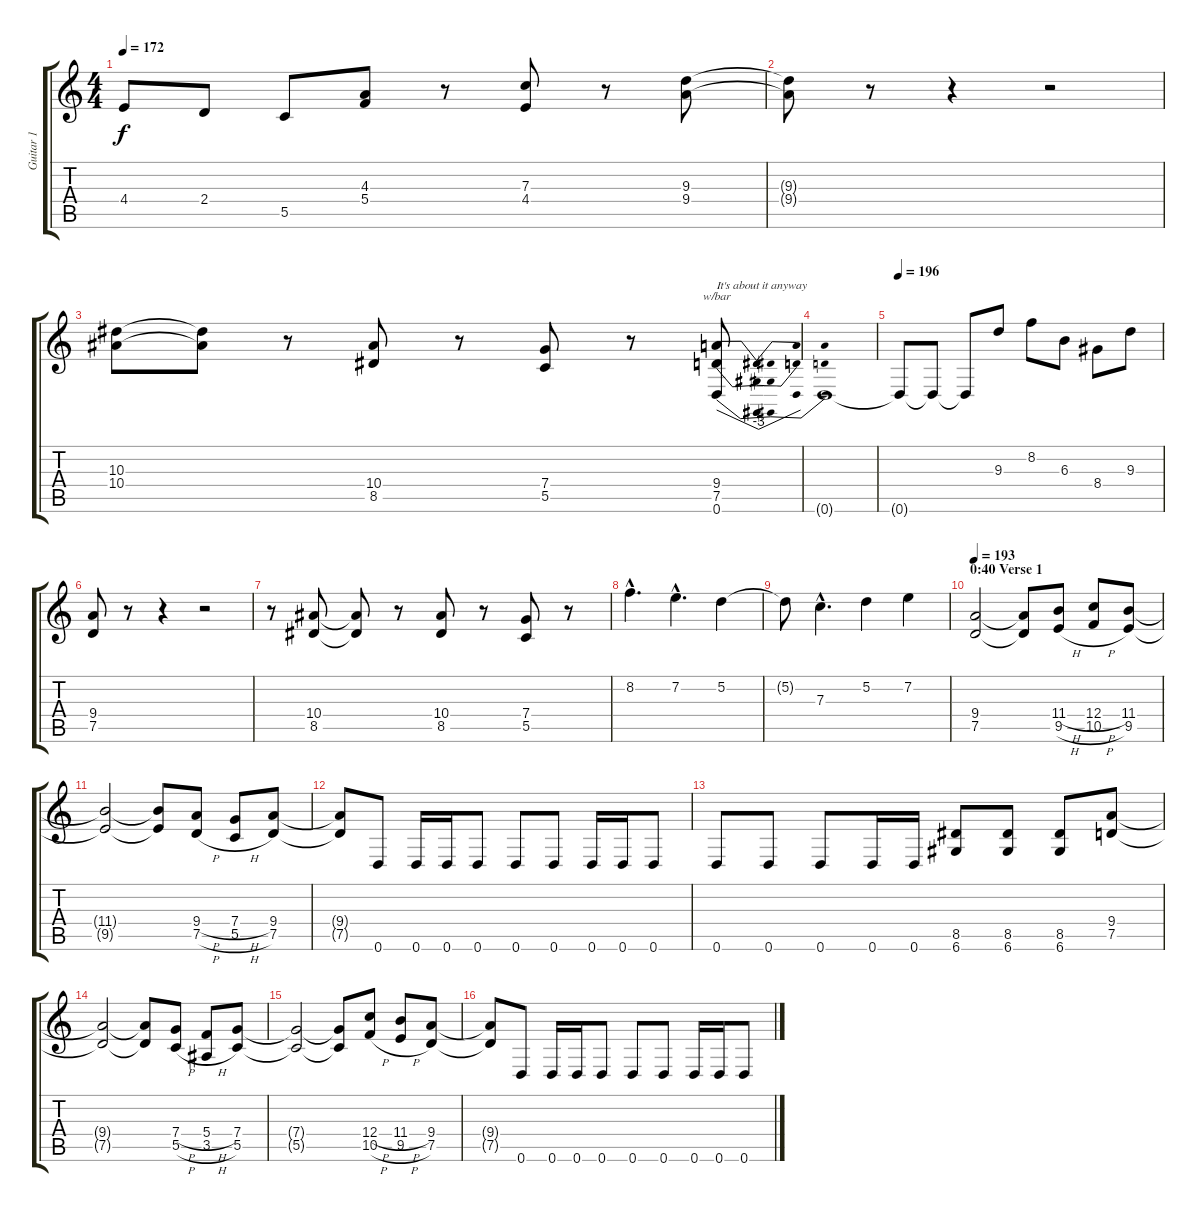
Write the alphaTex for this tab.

\track ("Guitar 1" "Guitar 1") {instrument distortionguitar}
\staff {score tabs}
\tuning (D4 A3 F3 C3 G2 D2) {hide}
\ts (4 4)
\tempo 172
\clef g2
\ks c
4.4{t}.8{dy f} 2.4.8 5.5.8 (4.3 5.4).8 r.8 (7.3 4.4).8 r.8 (9.3 9.4).8 |
(9.3{t} 9.4{t}).8 r.8 r.4 r.2 |
(10.3 10.4).8 (10.3{t} 10.4{t}).8 r.8 (10.4 8.5).8 r.8 (7.4 5.5).8 r.8 (9.4 7.5 0.6).8{tbe (dip default 0 0 30 -12 60 0) txt "It's about it anyway"} |
0.6{t}.1 |
\tempo 196
0.6{t}.8 0.6{t}.8 0.6{t}.8 9.3.8 8.2.8 6.3.8 8.4.8 9.3.8 |
(9.4 7.5).8 r.8 r.4 r.2 |
r.8 (10.4 8.5).8 (10.4{t} 8.5{t}).8 r.8 (10.4 8.5).8 r.8 (7.4 5.5).8 r.8 |
8.2{hac}.4{d} 7.2{hac}.4{d} 5.2.4 |
5.2{t}.8 7.3{hac}.4{d} 5.2.4 7.2.4 |
\section ("" "0:40 Verse 1")
\tempo 193
(9.4 7.5).2 (9.4{t} 7.5{t}).8 (11.4{h} 9.5{h}).8 (12.4{h} 10.5{h}).8 (11.4 9.5).8 |
(11.4{t} 9.5{t}).2 (11.4{t} 9.5{t}).8 (9.4{h} 7.5{h}).8 (7.4{h} 5.5{h}).8 (9.4 7.5).8 |
(9.4{t} 7.5{t}).8 0.6.8 0.6.16 0.6.16 0.6.8 0.6.8 0.6.8 0.6.16 0.6.16 0.6.8 |
0.6.8 0.6.8 0.6.8 0.6.16 0.6.16 (8.5 6.6).8 (8.5 6.6).8 (8.5 6.6).8 (9.4 7.5).8 |
(9.4{t} 7.5{t}).2 (9.4{t} 7.5{t}).8 (7.4{h} 5.5{h}).8 (5.4{h} 3.5{h}).8 (7.4 5.5).8 |
(7.4{t} 5.5{t}).2 (7.4{t} 5.5{t}).8 (12.4{h} 10.5{h}).8 (11.4{h} 9.5{h}).8 (9.4 7.5).8 |
(9.4{t} 7.5{t}).8 0.6.8 0.6.16 0.6.16 0.6.8 0.6.8 0.6.8 0.6.16 0.6.16 0.6.8
